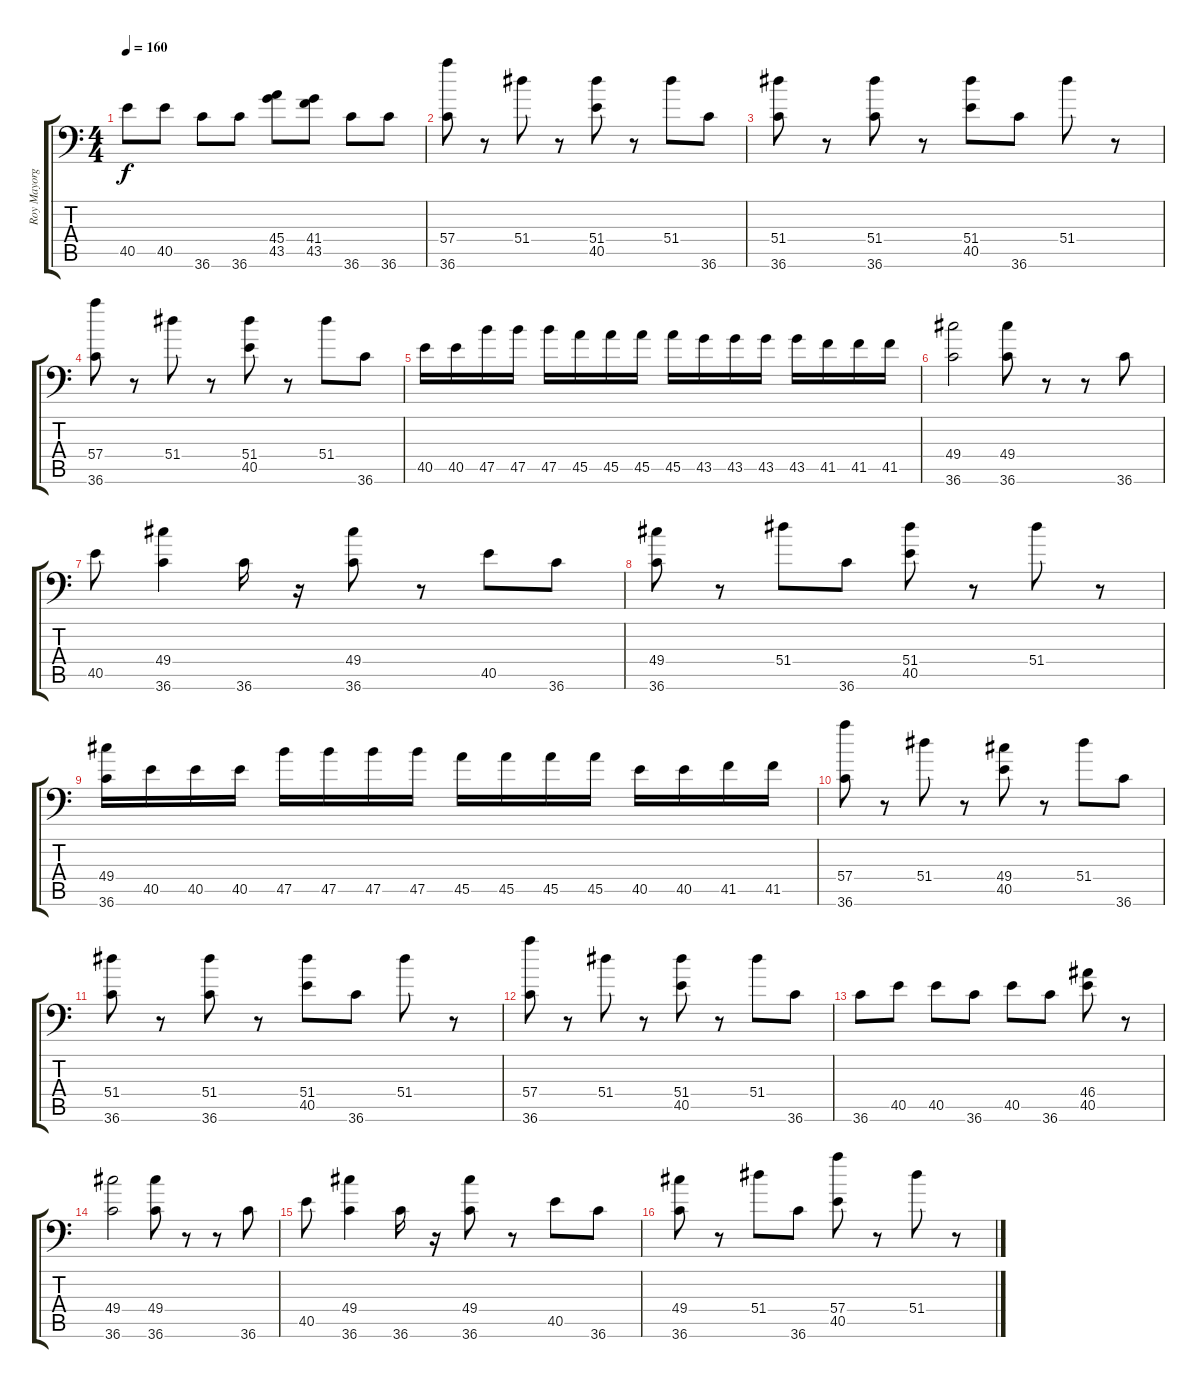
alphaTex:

\track ("Roy Mayorga" "Roy Mayorg") {instrument acousticgrandpiano}
\staff {score tabs}
\tuning (C-1 C-1 C-1 C-1 C-1 C-1) {hide}
\ts (4 4)
\tempo 160
\clef f4
\ks c
40.5.8{dy f} 40.5.8 36.6.8 36.6.8 (45.4 43.5).8 (41.4 43.5).8 36.6.8 36.6.8 |
(57.4 36.6).8 r.8 51.4.8 r.8 (51.4 40.5).8 r.8 51.4.8 36.6.8 |
(51.4 36.6).8 r.8 (51.4 36.6).8 r.8 (51.4 40.5).8 36.6.8 51.4.8 r.8 |
(57.4 36.6).8 r.8 51.4.8 r.8 (51.4 40.5).8 r.8 51.4.8 36.6.8 |
40.5.16 40.5.16 47.5.16 47.5.16 47.5.16 45.5.16 45.5.16 45.5.16 45.5.16 43.5.16 43.5.16 43.5.16 43.5.16 41.5.16 41.5.16 41.5.16 |
(49.4 36.6).2 (49.4 36.6).8 r.8 r.8 36.6.8 |
40.5.8 (49.4 36.6).4 36.6.16 r.16 (49.4 36.6).8 r.8 40.5.8 36.6.8 |
(49.4 36.6).8 r.8 51.4.8 36.6.8 (51.4 40.5).8 r.8 51.4.8 r.8 |
(49.4 36.6).16 40.5.16 40.5.16 40.5.16 47.5.16 47.5.16 47.5.16 47.5.16 45.5.16 45.5.16 45.5.16 45.5.16 40.5.16 40.5.16 41.5.16 41.5.16 |
(57.4 36.6).8 r.8 51.4.8 r.8 (49.4 40.5).8 r.8 51.4.8 36.6.8 |
(51.4 36.6).8 r.8 (51.4 36.6).8 r.8 (51.4 40.5).8 36.6.8 51.4.8 r.8 |
(57.4 36.6).8 r.8 51.4.8 r.8 (51.4 40.5).8 r.8 51.4.8 36.6.8 |
36.6.8 40.5.8 40.5.8 36.6.8 40.5.8 36.6.8 (46.4 40.5).8 r.8 |
(49.4 36.6).2 (49.4 36.6).8 r.8 r.8 36.6.8 |
40.5.8 (49.4 36.6).4 36.6.16 r.16 (49.4 36.6).8 r.8 40.5.8 36.6.8 |
(49.4 36.6).8 r.8 51.4.8 36.6.8 (57.4 40.5).8 r.8 51.4.8 r.8
